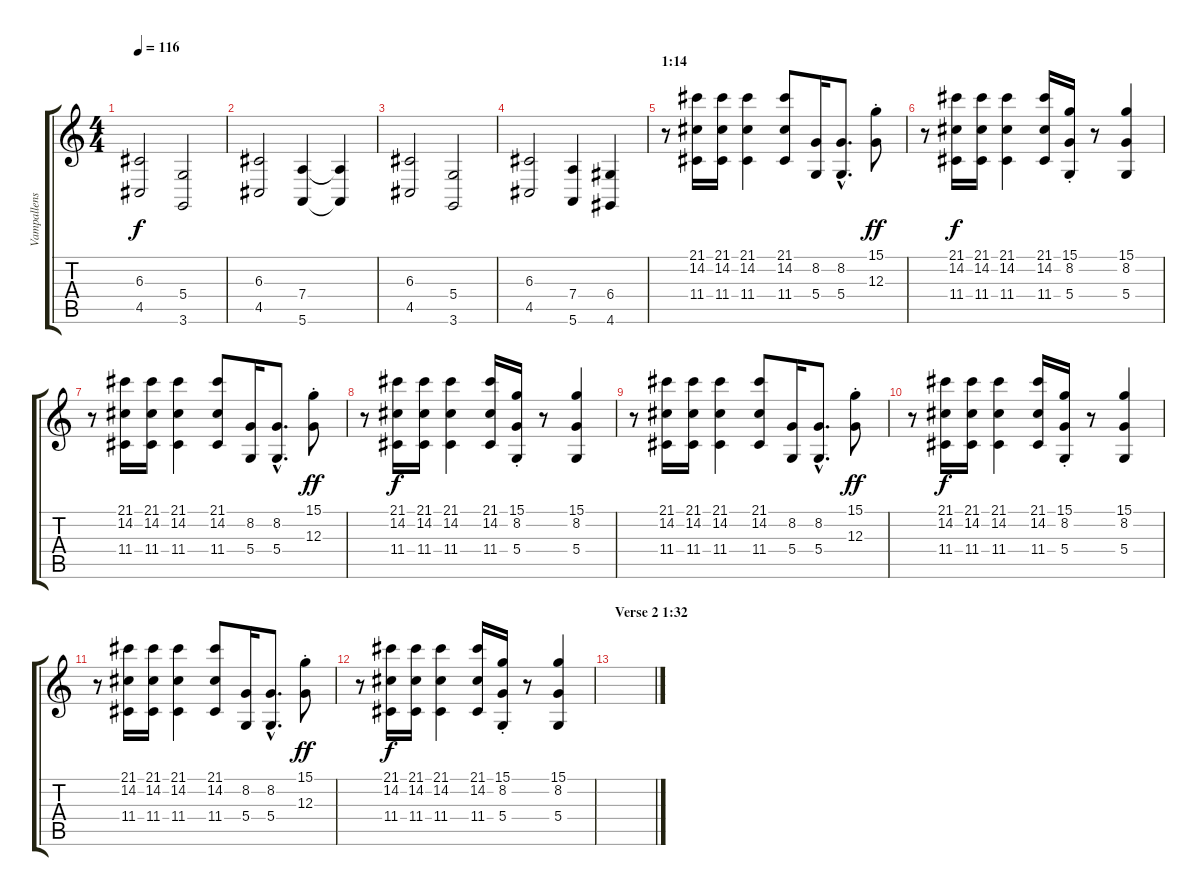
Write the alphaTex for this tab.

\track ("Vampallens Keys" "Vampallens") {instrument stringensemble1}
\staff {score tabs}
\tuning (E4 B3 G3 D3 A2 E2) {hide}
\ts (4 4)
\tempo 116
\clef g2
\ks c
(6.3 4.5).2{dy f} (5.4 3.6).2 |
(6.3 4.5).2 (7.4 5.6).4 (7.4{t} 5.6{t}).4 |
(6.3 4.5).2 (5.4 3.6).2 |
(6.3 4.5).2 (7.4 5.6).4 (6.4 4.6).4 |
\section ("" "1:14")
r.8 (21.1 14.2 11.4).16 (21.1 14.2 11.4).16 (21.1 14.2 11.4).4 (21.1 14.2 11.4).8 (8.2 5.4).16 (8.2{hac} 5.4{hac}).8{d} (15.1{st} 12.3{st}).8{dy ff} |
r.8 (21.1 14.2 11.4).16{dy f} (21.1 14.2 11.4).16 (21.1 14.2 11.4).4 (21.1 14.2 11.4).16 (15.1{st} 8.2{st} 5.4{st}).16 r.8 (15.1 8.2 5.4).4 |
r.8 (21.1 14.2 11.4).16 (21.1 14.2 11.4).16 (21.1 14.2 11.4).4 (21.1 14.2 11.4).8 (8.2 5.4).16 (8.2{hac} 5.4{hac}).8{d} (15.1{st} 12.3{st}).8{dy ff} |
r.8 (21.1 14.2 11.4).16{dy f} (21.1 14.2 11.4).16 (21.1 14.2 11.4).4 (21.1 14.2 11.4).16 (15.1{st} 8.2{st} 5.4{st}).16 r.8 (15.1 8.2 5.4).4 |
r.8 (21.1 14.2 11.4).16 (21.1 14.2 11.4).16 (21.1 14.2 11.4).4 (21.1 14.2 11.4).8 (8.2 5.4).16 (8.2{hac} 5.4{hac}).8{d} (15.1{st} 12.3{st}).8{dy ff} |
r.8 (21.1 14.2 11.4).16{dy f} (21.1 14.2 11.4).16 (21.1 14.2 11.4).4 (21.1 14.2 11.4).16 (15.1{st} 8.2{st} 5.4{st}).16 r.8 (15.1 8.2 5.4).4 |
r.8 (21.1 14.2 11.4).16 (21.1 14.2 11.4).16 (21.1 14.2 11.4).4 (21.1 14.2 11.4).8 (8.2 5.4).16 (8.2{hac} 5.4{hac}).8{d} (15.1{st} 12.3{st}).8{dy ff} |
r.8 (21.1 14.2 11.4).16{dy f} (21.1 14.2 11.4).16 (21.1 14.2 11.4).4 (21.1 14.2 11.4).16 (15.1{st} 8.2{st} 5.4{st}).16 r.8 (15.1 8.2 5.4).4 |
\section ("" "Verse 2 1:32")
